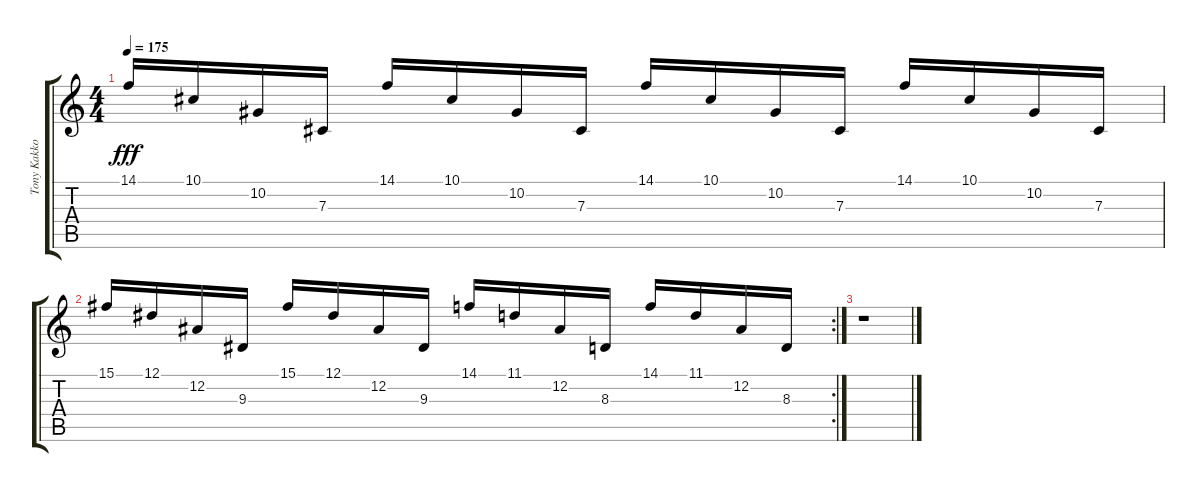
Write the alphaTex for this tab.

\track ("Tony Kakko" "Tony Kakko") {instrument harpsichord}
\staff {score tabs}
\tuning (Eb4 Bb3 Gb3 Db3 Ab2 Eb2) {hide}
\ts (4 4)
\tempo 175
\clef g2
\ks c
14.1.16{dy fff} 10.1.16 10.2.16 7.3.16 14.1.16 10.1.16 10.2.16 7.3.16 14.1.16 10.1.16 10.2.16 7.3.16 14.1.16 10.1.16 10.2.16 7.3.16 |
\rc 2
15.1.16 12.1.16 12.2.16 9.3.16 15.1.16 12.1.16 12.2.16 9.3.16 14.1.16 11.1.16 12.2.16 8.3.16 14.1.16 11.1.16 12.2.16 8.3.16 |
r.1
